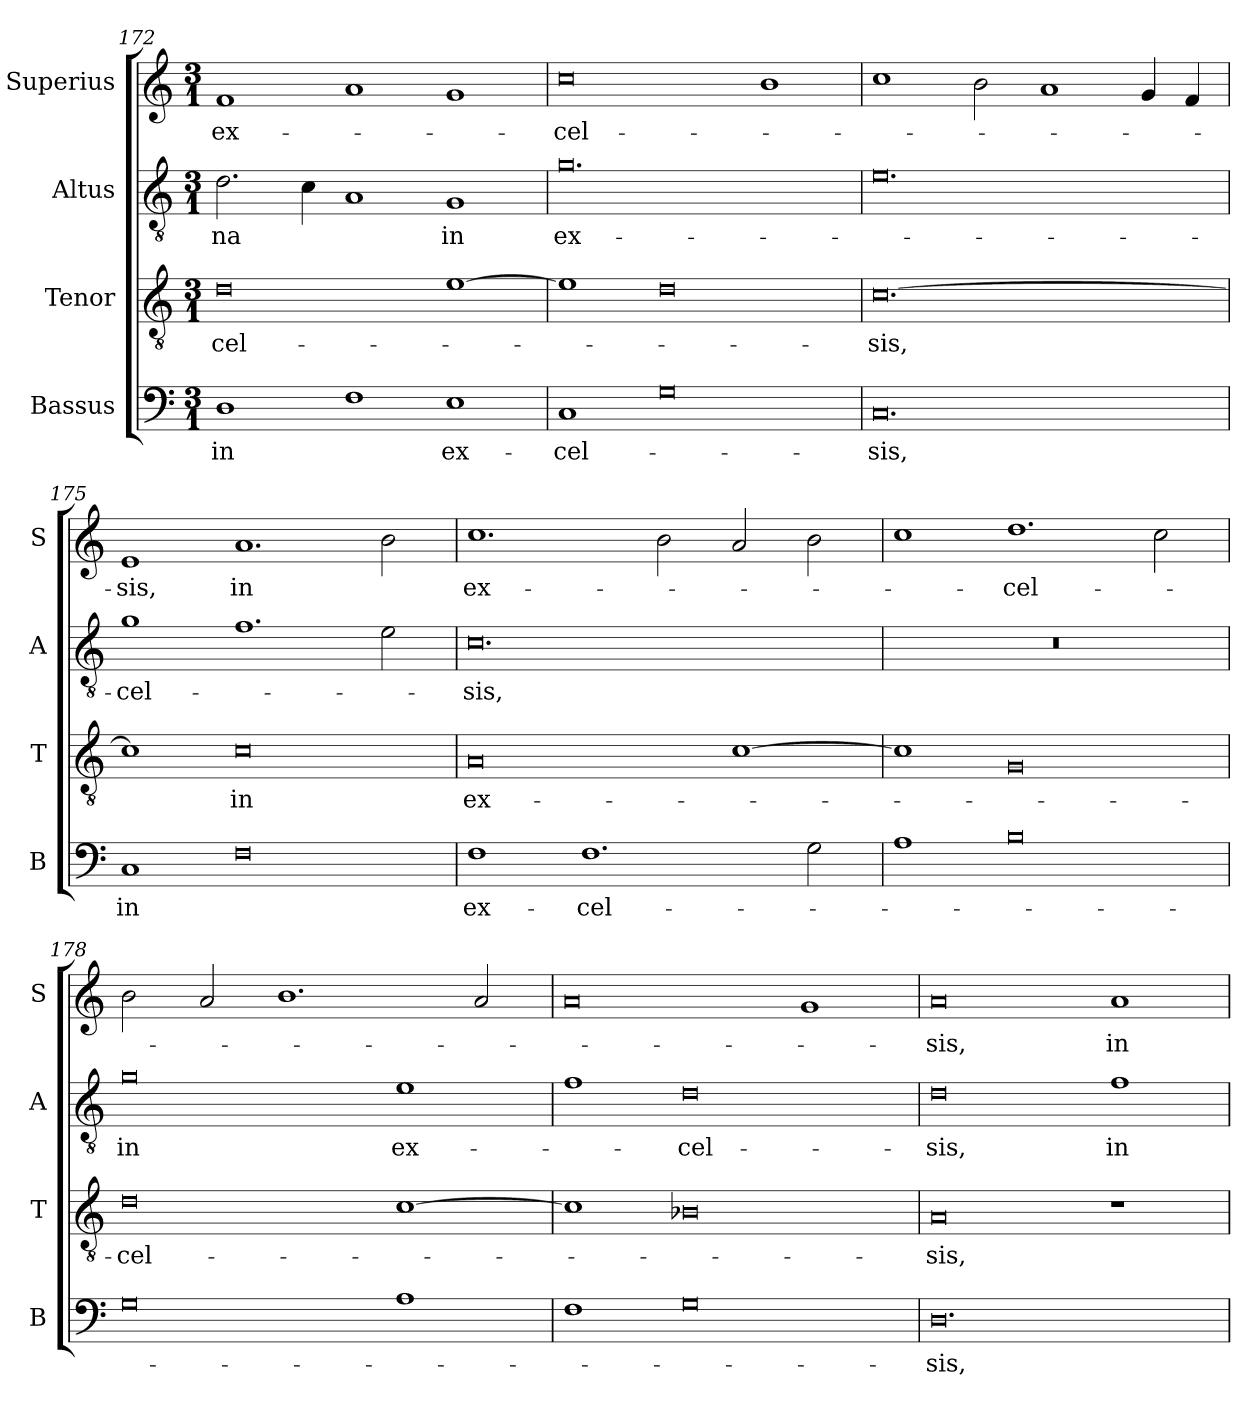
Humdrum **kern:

**kern	**text	**kern	**text	**kern	**text	**kern	**text
*part4	*part4	*part3	*part3	*part2	*part2	*part1	*part1
*staff4	*staff4	*staff3	*staff3	*staff2	*staff2	*staff1	*staff1
*I"Bassus	*	*I"Tenor	*	*I"Altus	*	*I"Superius	*
*I'B	*	*I'T	*	*I'A	*	*I'S	*
*clefF4	*	*clefGv2	*	*clefGv2	*	*clefG2	*
*M3/1	*	*M3/1	*	*M3/1	*	*M3/1	*
=172	=172	=172	=172	=172	=172	=172	=172
!	!LO:LY:i	!	!LO:LY:i	!	!LO:LY:i	!	!
1D	in	0d	-cel-	2.d	-na	1f	ex-
.	.	.	.	4c	.	.	.
1F	.	.	.	1A	.	1a	.
!	!LO:LY:i	!	!	!	!LO:LY:i	!	!
1E	ex-	[1e	.	1G	in	1g	.
=173	=173	=173	=173	=173	=173	=173	=173
!	!LO:LY:i	!	!	!	!LO:LY:i	!	!
1C	-cel-	1e]	.	0.g	ex-	0cc	-cel-
0G	.	0d	.	.	.	.	.
.	.	.	.	.	.	1b	.
=174	=174	=174	=174	=174	=174	=174	=174
!	!LO:LY:i	!	!LO:LY:i	!	!	!	!
0.C	sis,	[0.c	-sis,	0.e	.	1cc	.
.	.	.	.	.	.	2b	.
.	.	.	.	.	.	1a	.
.	.	.	.	.	.	4g	.
.	.	.	.	.	.	4f	.
=175	=175	=175	=175	=175	=175	=175	=175
!	!LO:LY:i	!	!	!	!LO:LY:i	!	!LO:LY:i
1C	in	1c]	.	1g	-cel-	1e	-sis,
!	!	!	!LO:LY:i	!	!	!	!LO:LY:i
0F	.	0c	in	1.f	.	1.a	in
.	.	.	.	2e	.	2b	.
=176	=176	=176	=176	=176	=176	=176	=176
!	!LO:LY:i	!	!LO:LY:i	!	!LO:LY:i	!	!LO:LY:i
1F	ex-	0A	ex-	0.c	-sis,	1.cc	ex-
!	!LO:LY:i	!	!	!	!	!	!
1.F	-cel-	.	.	.	.	.	.
.	.	.	.	.	.	2b	.
.	.	[1c	.	.	.	2a	.
2G	.	.	.	.	.	2b	.
=177	=177	=177	=177	=177	=177	=177	=177
1A	.	1c]	.	0.r	.	1cc	.
!	!	!	!	!	!	!	!LO:LY:i
0B	.	0G	.	.	.	1.dd	-cel-
.	.	.	.	.	.	2cc	.
=178	=178	=178	=178	=178	=178	=178	=178
!	!	!	!LO:LY:i	!	!LO:LY:i	!	!
0G	.	0d	-cel-	0g	in	2b	.
.	.	.	.	.	.	2a	.
.	.	.	.	.	.	1.b	.
!	!	!	!	!	!LO:LY:i	!	!
1A	.	[1c	.	1e	ex-	.	.
.	.	.	.	.	.	2a	.
=179	=179	=179	=179	=179	=179	=179	=179
1F	.	1c]	.	1f	.	0a	.
!	!	!	!	!	!LO:LY:i	!	!
0G	.	0B-X	.	0d	-cel-	.	.
.	.	.	.	.	.	1g	.
=180	=180	=180	=180	=180	=180	=180	=180
!	!LO:LY:i	!	!LO:LY:i	!	!LO:LY:i	!	!LO:LY:i
0.D	-sis,	0A	-sis,	0d	-sis,	0a	-sis,
!	!	!	!	!	!LO:LY:i	!	!LO:LY:i
.	.	1r	.	1f	in	1a	in
=	=	=	=	=	=	=	=
*-	*-	*-	*-	*-	*-	*-	*-
